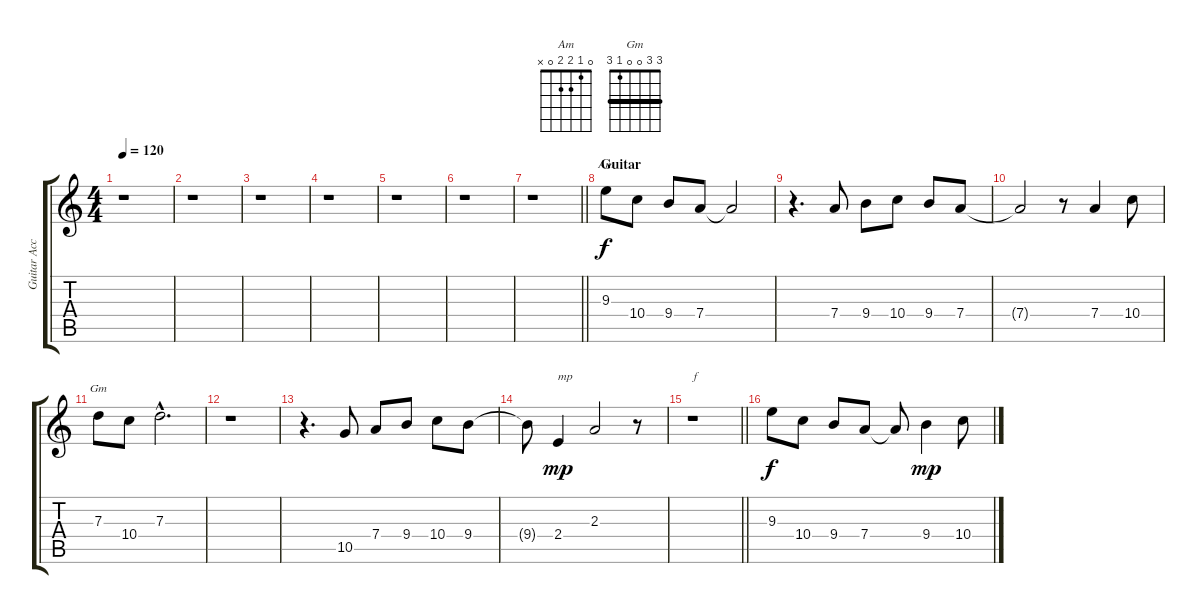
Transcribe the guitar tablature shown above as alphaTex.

\track ("Guitar Acc." "Guitar Acc") {instrument acousticguitarnylon}
\staff {score tabs}
\tuning (E4 B3 G3 D3 A2 E2) {hide}
\chord ("Am" 0 1 2 2 0 x)
\chord ("Gm" 3 3 0 0 1 3) {barre 3}
\ts (4 4)
\tempo 120
\clef g2
\ks c
r.1{dy f} |
r.1 |
r.1 |
r.1 |
r.1 |
r.1 |
\barLineRight lightlight
r.1 |
\section ("" "Guitar")
9.3.8{ch "Am"} 10.4.8 9.4.8 7.4.8 7.4{t}.2 |
r.4{d} 7.4.8 9.4.8 10.4.8 9.4.8 7.4.8 |
7.4{t}.2 r.8 7.4.4 10.4.8 |
7.3.8{ch "Gm"} 10.4.8 7.3{hac}.2{d} |
r.1 |
r.4{d} 10.5.8 7.4.8 9.4.8 10.4.8 9.4.8 |
9.4{t}.8 2.4.4{txt "mp" dy mp} 2.3.2 r.8 |
\barLineRight lightlight
r.1{txt "f"} |
9.3.8{dy f} 10.4.8 9.4.8 7.4.8 7.4{t}.8 9.4.4{dy mp} 10.4.8
